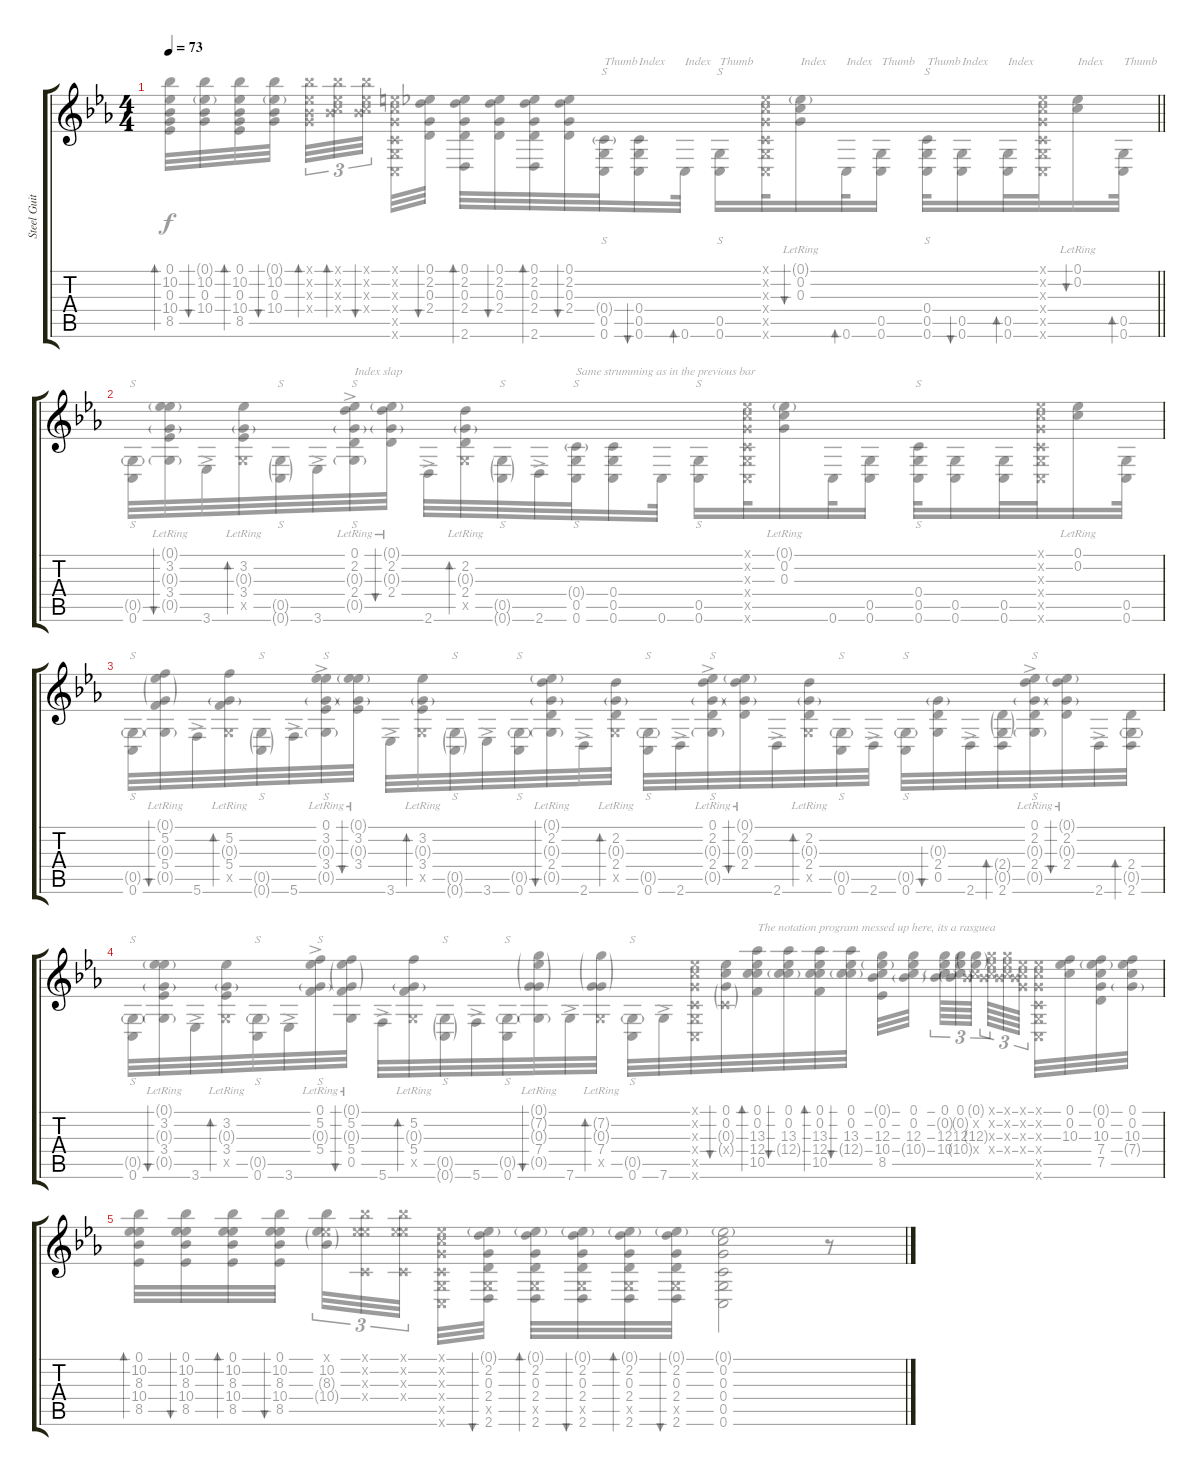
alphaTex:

\track ("Steel Guitar" "Steel Guit") {instrument acousticguitarsteel}
\staff {score tabs}
\tuning (Eb4 C4 G3 C3 G2 C2) {hide}
\voice
\ts (4 4)
\tempo 73
\clef g2
\barLineRight lightlight
\ks cminor
|
|
|
|
\voice
\clef g2
\barLineRight lightlight
\ks cminor
(0.1 10.2 0.3 10.4 8.5).32{bd 30 dy f} (0.1{g} 10.2 0.3 10.4).32{bu 30} (0.1 10.2 0.3 10.4 8.5).32{bd 30} (0.1{g} 10.2 0.3 10.4).32{bu 30} (0.1{x} 10.2{x} 0.3{x} 10.4{x}).32{tu (3 2) bd 30} (0.1{x} 10.2{x} 5.3{x} 10.4{x}).32{tu (3 2) bd 30} (0.1{x} 10.2{x} 5.3{x} 10.4{x}).32{tu (3 2) bu 30} (1.1{x} 0.2{x} 0.3{x} 0.4{x} 0.5{x} 0.6{x}).32 (0.1 2.2 0.3 2.4).32{bu 30} (0.1 2.2 0.3 2.4 2.6).32{bd 30} (0.1 2.2 0.3 2.4).32{bu 30} (0.1 2.2 0.3 2.4 2.6).32{bd 30} (0.1 2.2 0.3 2.4).32{bu 30} (0.4{g} 0.5 0.6).32{s txt "Thumb"} (0.4 0.5 0.6).16{bu 30 txt "Index"} 0.6.32{bd 30 txt "Index"} (0.5 0.6).16{s txt "Thumb"} (0.1{x} 0.2{x} 0.3{x} 0.4{x} 0.5{x} 0.6{x}).32 (0.1{g lr} 0.2{lr} 0.3{lr}).16{bu 30 txt "Index"} 0.6.32{bd 30 txt "Index"} (0.5 0.6).16{txt "Thumb"} (0.4 0.5 0.6).32{s txt "Thumb"} (0.5 0.6).16{bu 30 txt "Index"} (0.5 0.6).32{bd 30 txt "Index"} (0.1{x} 0.2{x} 0.3{x} 0.4{x} 0.5{x} 0.6{x}).32 (0.1{lr} 0.2{lr}).16{bu 30 txt "Index"} (0.5 0.6).32{bd 30 txt "Thumb"} |
(0.5{g} 0.6).32{s} (0.1{g} 3.2{lr} 0.3{g lr} 3.4{lr} 0.5{g}).32{bu 30} 3.6{ac}.32 (3.2{lr} 0.3{g lr} 3.4{lr} 0.5{x}).32{bd 30} (0.5{g} 0.6{g}).32{s} 3.6{ac}.32 (0.1{lr} 2.2{ac lr} 0.3{g lr} 2.4{ac lr} 0.5{g lr}).32{s txt "Index slap"} (0.1{g} 2.2{lr} 0.3{g lr} 2.4{lr}).32{bu 30} 2.6{ac}.32 (2.2{lr} 0.3{g lr} 2.4{lr} 0.5{x}).32{bd 30} (0.5{g} 0.6{g}).32{s} 2.6{ac}.32 (0.4{g} 0.5 0.6).32{s txt "Same strumming as in the previous bar"} (0.4 0.5 0.6).16 0.6.32 (0.5 0.6).16{s} (0.1{x} 0.2{x} 0.3{x} 0.4{x} 0.5{x} 0.6{x}).32 (0.1{g lr} 0.2{lr} 0.3{lr}).16 0.6.32 (0.5 0.6).16 (0.4 0.5 0.6).32{s} (0.5 0.6).16 (0.5 0.6).32 (0.1{x} 0.2{x} 0.3{x} 0.4{x} 0.5{x} 0.6{x}).32 (0.1{lr} 0.2{lr}).16 (0.5 0.6).32 |
(0.5{g} 0.6).32{s} (0.1{g} 5.2{lr} 0.3{g lr} 5.4{lr} 0.5{g}).32{bu 30} 5.6{ac}.32 (5.2{lr} 0.3{g lr} 5.4{lr} 0.5{x}).32{bd 30} (0.5{g} 0.6{g}).32{s} 5.6{ac}.32 (0.1{lr} 3.2{ac lr} 0.3{g lr} 3.4{ac lr} 0.5{g lr}).32{s} (0.1{g} 3.2{lr} 0.3{g lr} 3.4{lr}).32{bu 30} 3.6{ac}.32 (3.2{lr} 0.3{g lr} 3.4{lr} 0.5{x}).32{bd 30} (0.5{g} 0.6{g}).32{s} 3.6{ac}.32 (0.5{g} 0.6).32{s} (0.1{g} 2.2{lr} 0.3{g lr} 2.4{lr} 0.5{g}).32{bu 30} 2.6{ac}.32 (2.2{lr} 0.3{g lr} 2.4{lr} 0.5{x}).32{bd 30} (0.5{g} 0.6).32{s} 2.6{ac}.32 (0.1{lr} 2.2{ac lr} 0.3{g lr} 2.4{ac lr} 0.5{g lr}).32{s} (0.1{g} 2.2{lr} 0.3{g lr} 2.4{lr}).32{bu 30} 2.6{ac}.32 (2.2{lr} 0.3{g lr} 2.4{lr} 0.5{x}).32{bd 30} (0.5{g} 0.6).32{s} 2.6{ac}.32 (0.5{g} 0.6).32{s} (0.3{g} 2.4 0.5).32{bu 30} 2.6{ac}.32 (2.4{g} 0.5{g} 2.6).32{bd 30} (0.1{lr} 2.2{ac lr} 0.3{g lr} 2.4{ac lr} 0.5{g lr}).32{s} (0.1{g} 2.2{lr} 0.3{g lr} 2.4{lr}).32{bu 30} 2.6{ac}.32 (2.4 0.5{g} 2.6).32{bd 30} |
(0.5{g} 0.6).32{s} (0.1{g} 3.2{lr} 0.3{g lr} 3.4{lr} 0.5{g}).32{bu 30} 3.6{ac}.32 (3.2{lr} 0.3{g lr} 3.4{lr} 0.5{x}).32{bd 30} (0.5{g} 0.6).32{s} 3.6{ac}.32 (0.1{lr} 5.2{ac lr} 0.3{g lr} 5.4{ac lr}).32{s} (0.1{g} 5.2{lr} 0.3{g lr} 5.4{lr} 0.5).32{bu 30} 5.6{ac}.32 (5.2{lr} 0.3{g lr} 5.4{lr} 0.5{x}).32{bd 30} (0.5{g} 0.6{g}).32{s} 5.6{ac}.32 (0.5{g} 0.6).32{s} (0.1{g} 7.2{g lr} 0.3{g lr} 7.4{lr} 0.5{g}).32{bu 30} 7.6{ac}.32 (7.2{g lr} 0.3{g lr} 7.4{lr} 0.5{x}).32{bd 30} (0.5{g} 0.6).32{s} 7.6{ac}.32 (0.1{x} 0.2{x} 0.3{x} 0.4{x} 0.5{x} 0.6{x}).32 (0.1 0.2 0.3{g} 0.4{g x}).32{bu 30} (0.1 0.2 13.3 12.4 10.5).32{bd 30 txt "The notation program messed up here, its a rasguea"} (0.1 0.2 13.3 12.4{g}).32{bu 30} (0.1 0.2 13.3 12.4 10.5).32{bd 30} (0.1 0.2 13.3 12.4{g}).32{bu 30} (0.1{g} 0.2 12.3 10.4 8.5).32 (0.1 0.2 12.3 10.4{g}).32 (0.1 0.2{g} 12.3 10.4).64{tu (3 2)} (0.1 0.2{g} 12.3 10.4{g}).64{tu (3 2)} (0.1{g} 0.2{x} 12.3{g} 10.4{x}).64{tu (3 2)} (0.1{x} 0.2{x} 12.3{x} 10.4{x}).64{tu (3 2)} (0.1{x} 0.2{x} 12.3{x} 10.4{x}).64{tu (3 2)} (0.1{x} 0.2{x} 0.3{x} 10.4{x}).64{tu (3 2)} (0.1{x} 0.2{x} 0.3{x} 0.4{x} 0.5{x} 0.6{x}).32 (0.1 0.2 10.3).32 (0.1{g} 0.2 10.3 7.4 7.5).32 (0.1 0.2 10.3 7.4{g}).32 |
(0.1 10.2 8.3 10.4 8.5).32{bd 30} (0.1 10.2 8.3 10.4 8.5).32{bu 30} (0.1 10.2 8.3 10.4 8.5).32{bd 30} (0.1 10.2 8.3 10.4 8.5).32{bu 30} (0.1{x} 10.2 8.3{g} 10.4{g}).32{tu (3 2)} (0.1{x} 10.2{x} 8.3{x} 0.4{x}).32{tu (3 2)} (0.1{x} 10.2{x} 8.3{x} 0.4{x}).32{tu (3 2)} (0.1{x} 0.2{x} 0.3{x} 0.4{x} 0.5{x} 0.6{x}).32 (0.1{g} 2.2 0.3 2.4 0.5{x} 2.6).32{bu 30} (0.1{g} 2.2 0.3 2.4 0.5{x} 2.6).32{bd 30} (0.1{g} 2.2 0.3 2.4 0.5{x} 2.6).32{bu 30} (0.1{g} 2.2 0.3 2.4 0.5{x} 2.6).32{bd 30} (0.1{g} 2.2 0.3 2.4 0.5{x} 2.6).32{bu 30} (0.1{g} 0.2 0.3 0.4 0.5 0.6).2 r.8
